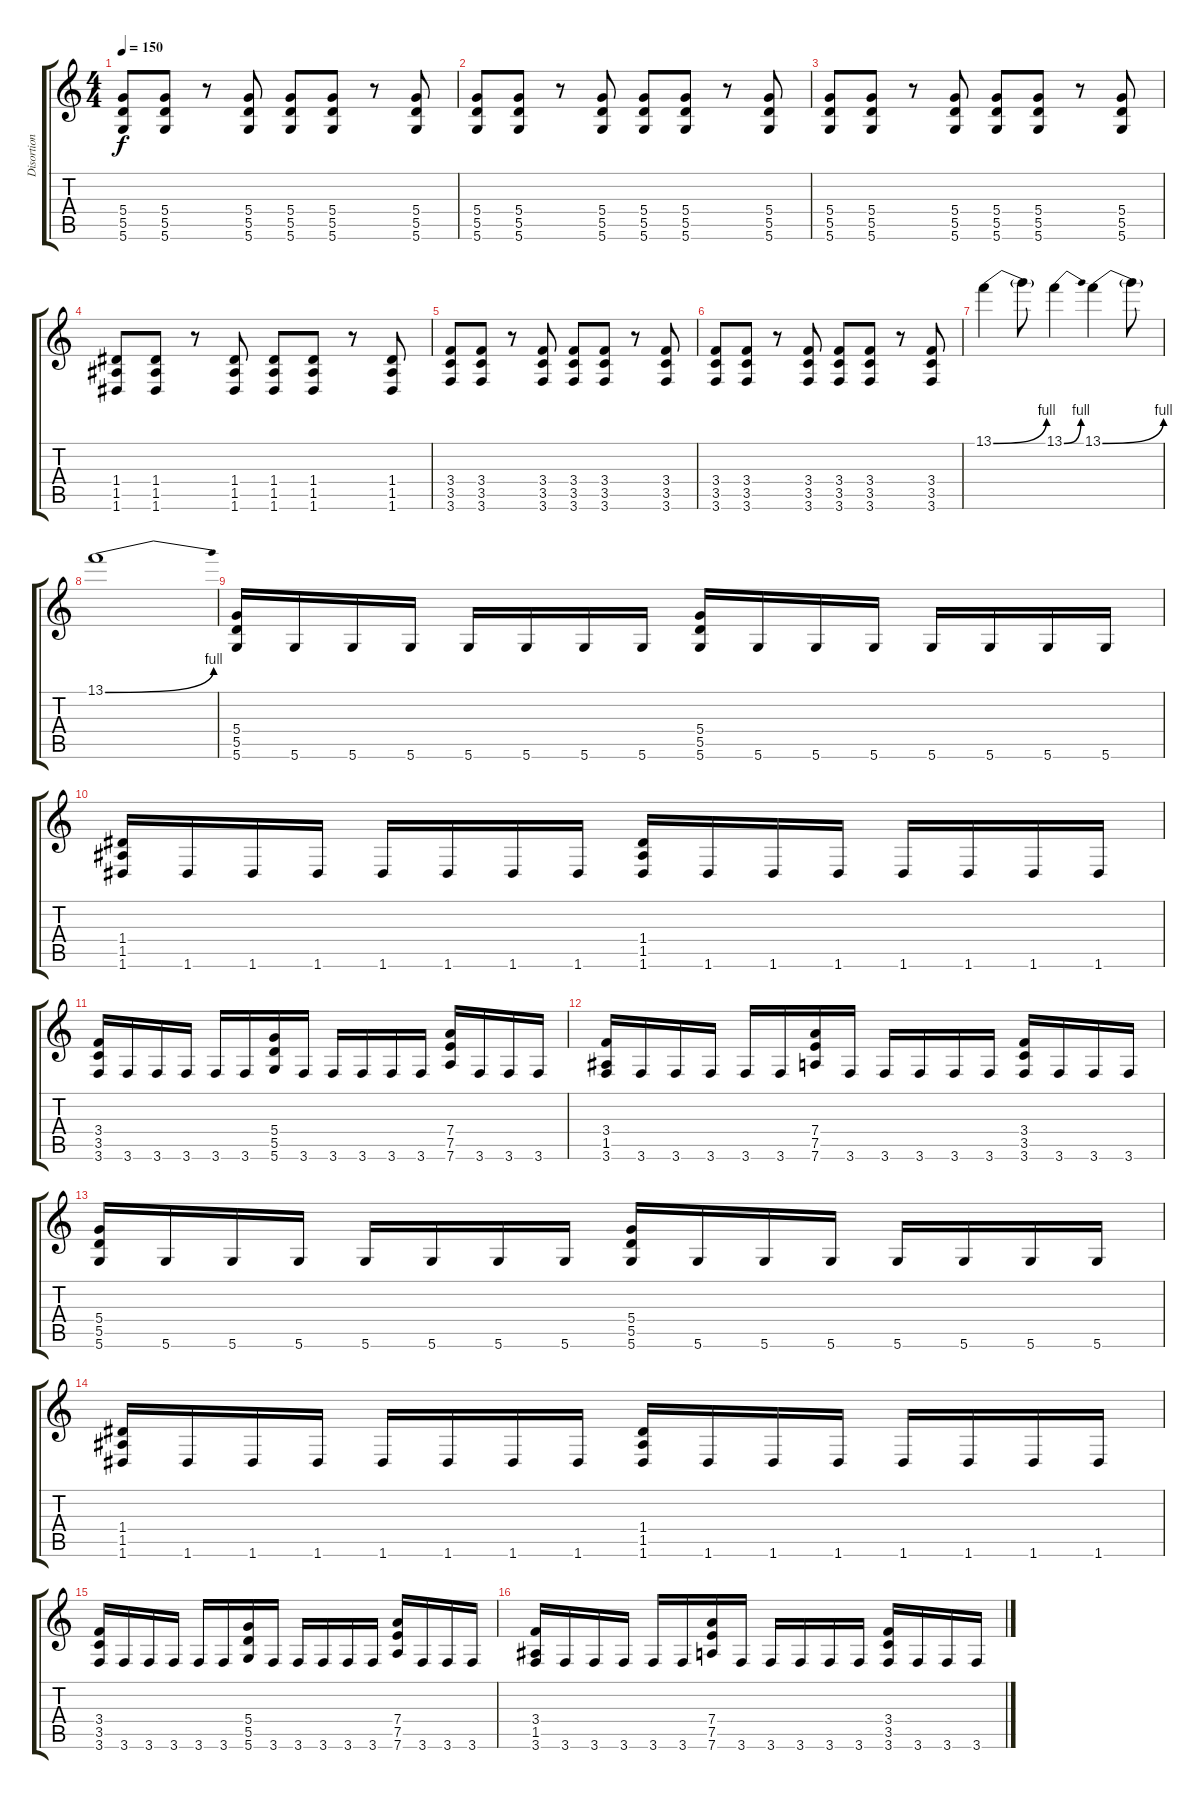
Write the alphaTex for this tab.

\track ("Disortion Guitar" "Disortion ") {instrument distortionguitar}
\staff {score tabs}
\tuning (E4 B3 G3 D3 A2 D2) {hide}
\ts (4 4)
\tempo 150
\clef g2
\ks c
(5.4 5.5 5.6).8{dy f instrument distortionguitar} (5.4 5.5 5.6).8 r.8 (5.4 5.5 5.6).8 (5.4 5.5 5.6).8 (5.4 5.5 5.6).8 r.8 (5.4 5.5 5.6).8 |
(5.4 5.5 5.6).8 (5.4 5.5 5.6).8 r.8 (5.4 5.5 5.6).8 (5.4 5.5 5.6).8 (5.4 5.5 5.6).8 r.8 (5.4 5.5 5.6).8 |
(5.4 5.5 5.6).8 (5.4 5.5 5.6).8 r.8 (5.4 5.5 5.6).8 (5.4 5.5 5.6).8 (5.4 5.5 5.6).8 r.8 (5.4 5.5 5.6).8 |
(1.4 1.5 1.6).8 (1.4 1.5 1.6).8 r.8 (1.4 1.5 1.6).8 (1.4 1.5 1.6).8 (1.4 1.5 1.6).8 r.8 (1.4 1.5 1.6).8 |
(3.4 3.5 3.6).8 (3.4 3.5 3.6).8 r.8 (3.4 3.5 3.6).8 (3.4 3.5 3.6).8 (3.4 3.5 3.6).8 r.8 (3.4 3.5 3.6).8 |
(3.4 3.5 3.6).8 (3.4 3.5 3.6).8 r.8 (3.4 3.5 3.6).8 (3.4 3.5 3.6).8 (3.4 3.5 3.6).8 r.8 (3.4 3.5 3.6).8 |
13.1{be (bend 0 0 60 4)}.4 13.1{t}.8 13.1{be (bend 0 0 60 4)}.4 13.1{be (bend 0 0 60 4)}.4 13.1{t}.8 |
13.1{be (bend 0 0 60 4)}.1 |
(5.4 5.5 5.6).16 5.6.16 5.6.16 5.6.16 5.6.16 5.6.16 5.6.16 5.6.16 (5.4 5.5 5.6).16 5.6.16 5.6.16 5.6.16 5.6.16 5.6.16 5.6.16 5.6.16 |
(1.4 1.5 1.6).16 1.6.16 1.6.16 1.6.16 1.6.16 1.6.16 1.6.16 1.6.16 (1.4 1.5 1.6).16 1.6.16 1.6.16 1.6.16 1.6.16 1.6.16 1.6.16 1.6.16 |
(3.4 3.5 3.6).16 3.6.16 3.6.16 3.6.16 3.6.16 3.6.16 (5.4 5.5 5.6).16 3.6.16 3.6.16 3.6.16 3.6.16 3.6.16 (7.4 7.5 7.6).16 3.6.16 3.6.16 3.6.16 |
(3.4 1.5 3.6).16 3.6.16 3.6.16 3.6.16 3.6.16 3.6.16 (7.4 7.5 7.6).16 3.6.16 3.6.16 3.6.16 3.6.16 3.6.16 (3.4 3.5 3.6).16 3.6.16 3.6.16 3.6.16 |
(5.4 5.5 5.6).16 5.6.16 5.6.16 5.6.16 5.6.16 5.6.16 5.6.16 5.6.16 (5.4 5.5 5.6).16 5.6.16 5.6.16 5.6.16 5.6.16 5.6.16 5.6.16 5.6.16 |
(1.4 1.5 1.6).16 1.6.16 1.6.16 1.6.16 1.6.16 1.6.16 1.6.16 1.6.16 (1.4 1.5 1.6).16 1.6.16 1.6.16 1.6.16 1.6.16 1.6.16 1.6.16 1.6.16 |
(3.4 3.5 3.6).16 3.6.16 3.6.16 3.6.16 3.6.16 3.6.16 (5.4 5.5 5.6).16 3.6.16 3.6.16 3.6.16 3.6.16 3.6.16 (7.4 7.5 7.6).16 3.6.16 3.6.16 3.6.16 |
(3.4 1.5 3.6).16 3.6.16 3.6.16 3.6.16 3.6.16 3.6.16 (7.4 7.5 7.6).16 3.6.16 3.6.16 3.6.16 3.6.16 3.6.16 (3.4 3.5 3.6).16 3.6.16 3.6.16 3.6.16
